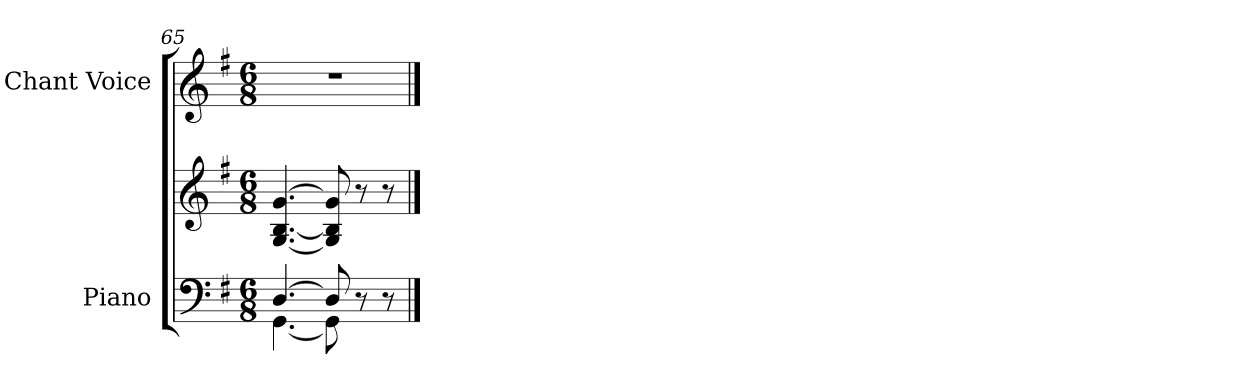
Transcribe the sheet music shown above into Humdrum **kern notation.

**kern	**kern	**kern
*part2	*part2	*part1
*staff3	*staff2	*staff1
*I"Piano	*	*I"Chant Voice
*I'Pno	*	*
*clefF4	*clefG2	*clefG2
*k[f#]	*k[f#]	*k[f#]
*M6/8	*M6/8	*M6/8
=65	=65	=65
*^	*	*
[4.D/	[4.GG\	[4.G/ [>4.B/ [4.g/	2.r
8D/]	8GG\]	8G/] 8B/] 8g/]	.
8r	4ryy	8r	.
8r	.	8r	.
*v	*v	*	*
==	==	==
*-	*-	*-
